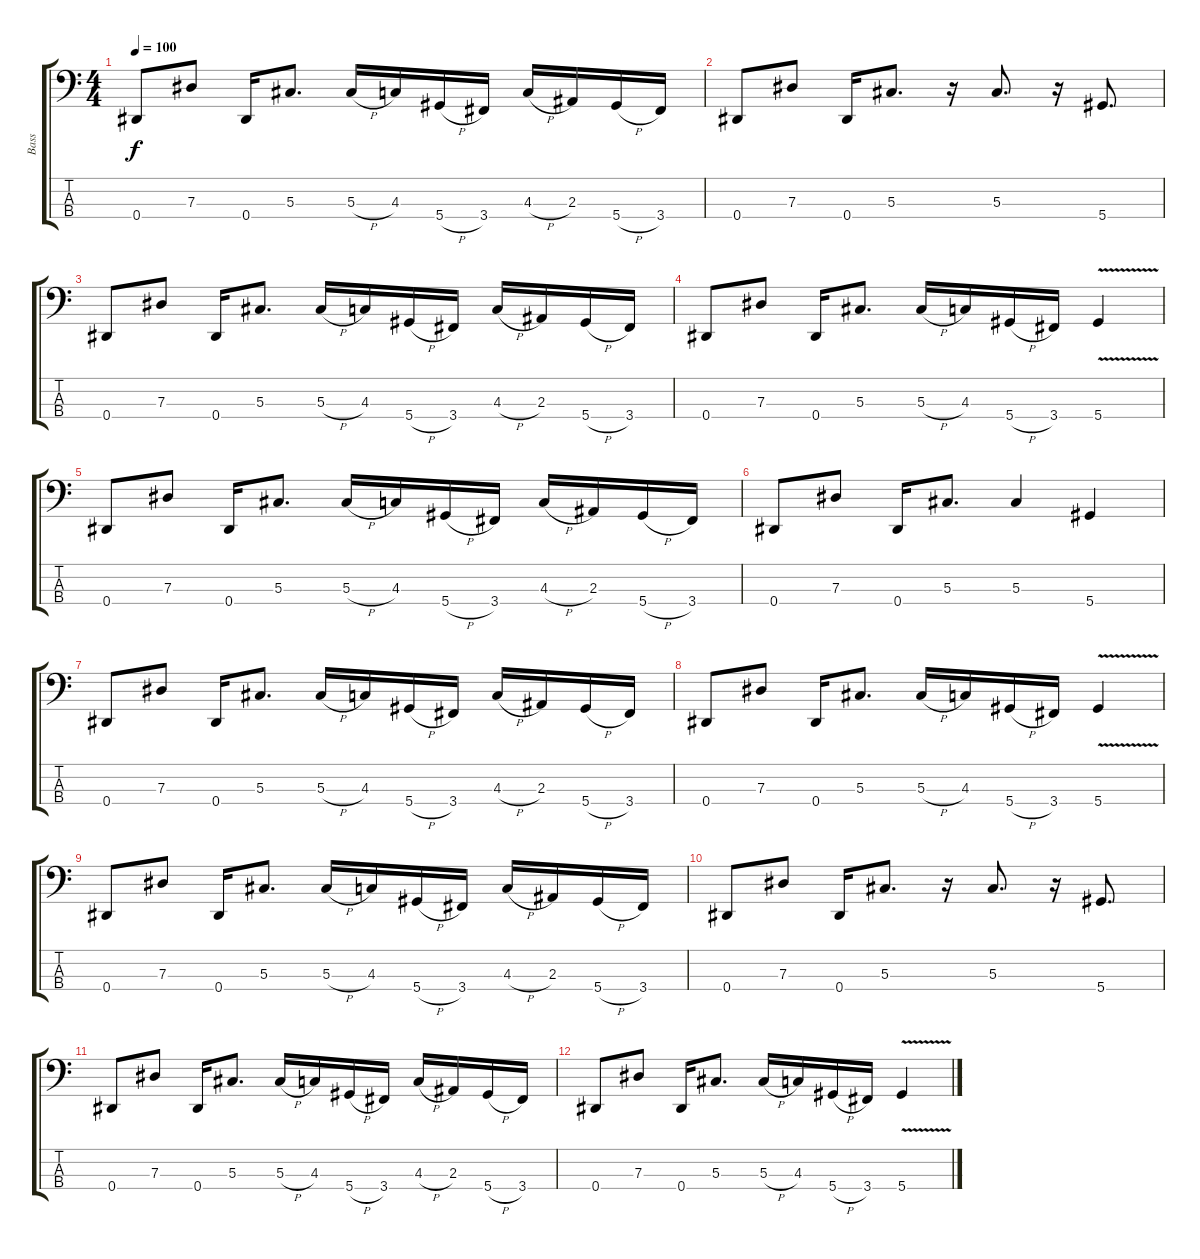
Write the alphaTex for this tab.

\track ("Bass" "Bass") {instrument slapbass1}
\staff {score tabs}
\tuning (Gb2 Db2 Ab1 Eb1) {hide}
\ts (4 4)
\tempo 100
\clef f4
\ks c
0.4.8{dy f} 7.3.8 0.4.16 5.3.8{d} 5.3{h}.16 4.3.16 5.4{h}.16 3.4.16 4.3{h}.16 2.3.16 5.4{h}.16 3.4.16 |
0.4.8 7.3.8 0.4.16 5.3.8{d} r.16 5.3.8{d} r.16 5.4.8{d} |
0.4.8 7.3.8 0.4.16 5.3.8{d} 5.3{h}.16 4.3.16 5.4{h}.16 3.4.16 4.3{h}.16 2.3.16 5.4{h}.16 3.4.16 |
0.4.8 7.3.8 0.4.16 5.3.8{d} 5.3{h}.16 4.3.16 5.4{h}.16 3.4.16 5.4{v}.4 |
0.4.8 7.3.8 0.4.16 5.3.8{d} 5.3{h}.16 4.3.16 5.4{h}.16 3.4.16 4.3{h}.16 2.3.16 5.4{h}.16 3.4.16 |
0.4.8 7.3.8 0.4.16 5.3.8{d} 5.3.4 5.4.4 |
0.4.8 7.3.8 0.4.16 5.3.8{d} 5.3{h}.16 4.3.16 5.4{h}.16 3.4.16 4.3{h}.16 2.3.16 5.4{h}.16 3.4.16 |
0.4.8 7.3.8 0.4.16 5.3.8{d} 5.3{h}.16 4.3.16 5.4{h}.16 3.4.16 5.4{v}.4 |
0.4.8 7.3.8 0.4.16 5.3.8{d} 5.3{h}.16 4.3.16 5.4{h}.16 3.4.16 4.3{h}.16 2.3.16 5.4{h}.16 3.4.16 |
0.4.8 7.3.8 0.4.16 5.3.8{d} r.16 5.3.8{d} r.16 5.4.8{d} |
0.4.8 7.3.8 0.4.16 5.3.8{d} 5.3{h}.16 4.3.16 5.4{h}.16 3.4.16 4.3{h}.16 2.3.16 5.4{h}.16 3.4.16 |
0.4.8 7.3.8 0.4.16 5.3.8{d} 5.3{h}.16 4.3.16 5.4{h}.16 3.4.16 5.4{v}.4
